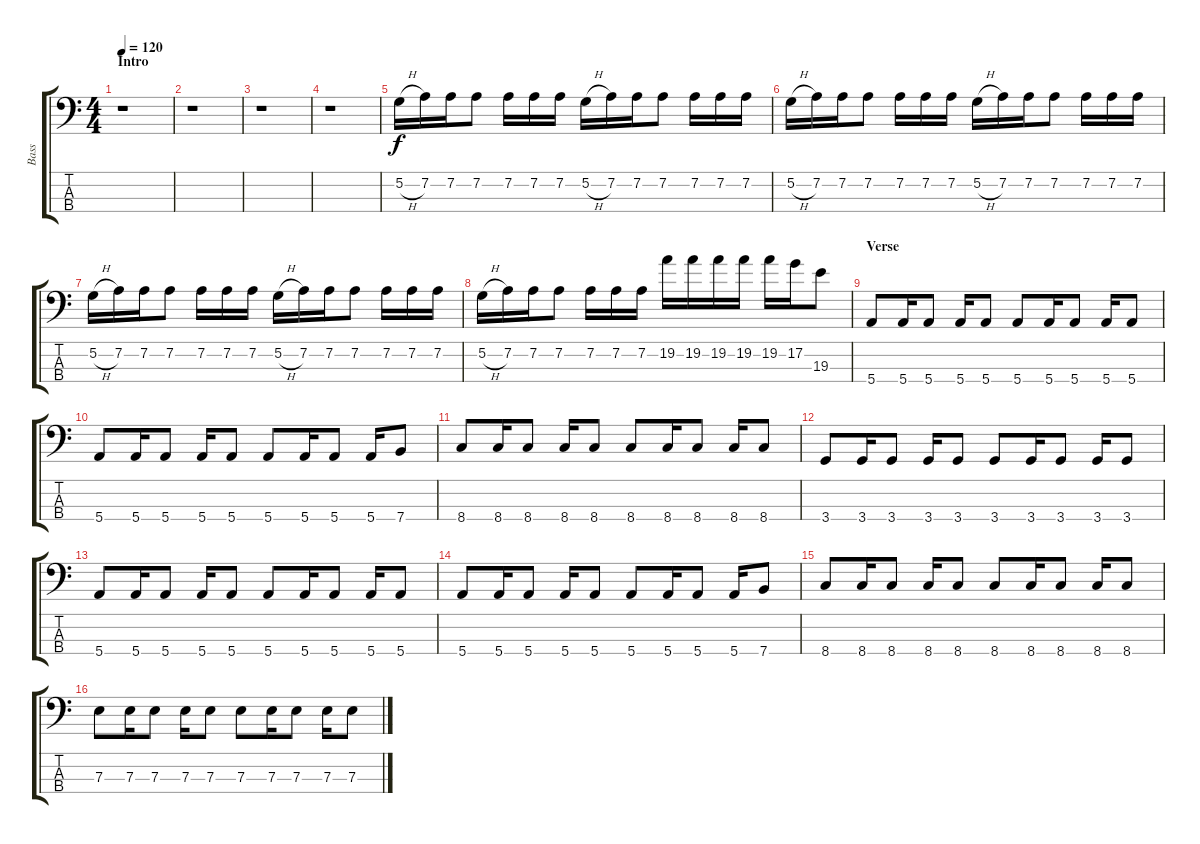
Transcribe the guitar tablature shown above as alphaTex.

\track ("Bass" "Bass") {instrument electricbassfinger}
\staff {score tabs}
\tuning (G2 D2 A1 E1) {hide}
\ts (4 4)
\section ("" "Intro")
\tempo 120
\clef f4
\ks c
r.1{dy f instrument electricbassfinger} |
r.1 |
r.1 |
r.1 |
5.2{h}.16 7.2.16 7.2.16 7.2.8 7.2.16 7.2.16 7.2.16 5.2{h}.16 7.2.16 7.2.16 7.2.8 7.2.16 7.2.16 7.2.16 |
5.2{h}.16 7.2.16 7.2.16 7.2.8 7.2.16 7.2.16 7.2.16 5.2{h}.16 7.2.16 7.2.16 7.2.8 7.2.16 7.2.16 7.2.16 |
5.2{h}.16 7.2.16 7.2.16 7.2.8 7.2.16 7.2.16 7.2.16 5.2{h}.16 7.2.16 7.2.16 7.2.8 7.2.16 7.2.16 7.2.16 |
5.2{h}.16 7.2.16 7.2.16 7.2.8 7.2.16 7.2.16 7.2.16 19.2.16 19.2.16 19.2.16 19.2.16 19.2.16 17.2.16 19.3.8 |
\section ("" "Verse")
5.4.8 5.4.16 5.4.8 5.4.16 5.4.8 5.4.8 5.4.16 5.4.8 5.4.16 5.4.8 |
5.4.8 5.4.16 5.4.8 5.4.16 5.4.8 5.4.8 5.4.16 5.4.8 5.4.16 7.4.8 |
8.4.8 8.4.16 8.4.8 8.4.16 8.4.8 8.4.8 8.4.16 8.4.8 8.4.16 8.4.8 |
3.4.8 3.4.16 3.4.8 3.4.16 3.4.8 3.4.8 3.4.16 3.4.8 3.4.16 3.4.8 |
5.4.8 5.4.16 5.4.8 5.4.16 5.4.8 5.4.8 5.4.16 5.4.8 5.4.16 5.4.8 |
5.4.8 5.4.16 5.4.8 5.4.16 5.4.8 5.4.8 5.4.16 5.4.8 5.4.16 7.4.8 |
8.4.8 8.4.16 8.4.8 8.4.16 8.4.8 8.4.8 8.4.16 8.4.8 8.4.16 8.4.8 |
7.3.8 7.3.16 7.3.8 7.3.16 7.3.8 7.3.8 7.3.16 7.3.8 7.3.16 7.3.8
